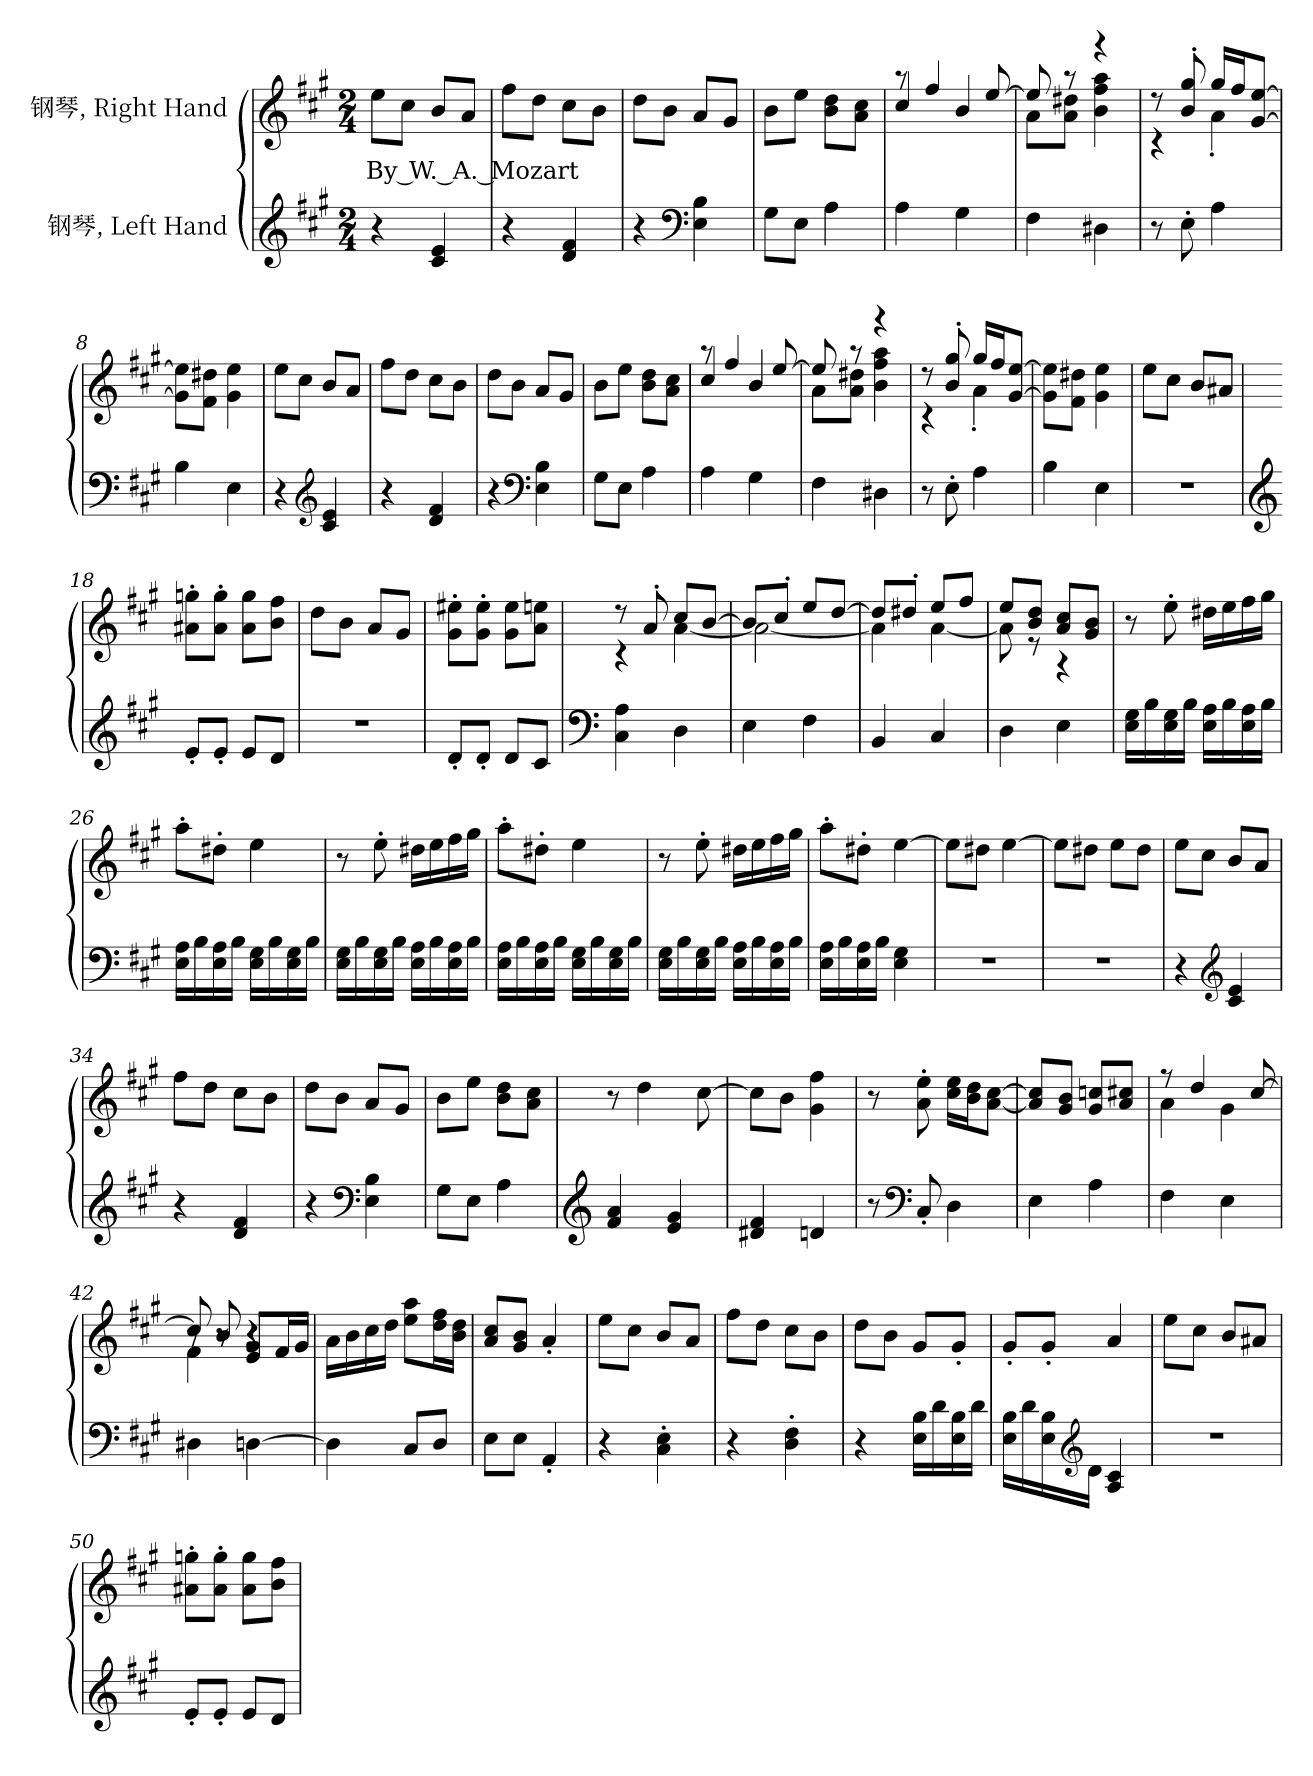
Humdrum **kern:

**kern	**kern	**text
*part2	*part1	*part1
*staff2	*staff1	*staff1
*I"钢琴, Left Hand	*I"钢琴, Right Hand	*
*clefG2	*clefG2	*
*k[f#c#g#]	*k[f#c#g#]	*
*M2/4	*M2/4	*
*MM140	*MM140	*
=1	=1	=1
4r	8ee\L	By W. A. Mozart
.	8cc#\J	.
4c#/ 4e/	8b/L	.
.	8a/J	.
=2	=2	=2
4r	8ff#\L	.
.	8dd\J	.
4d/ 4f#/	8cc#\L	.
.	8b\J	.
=3	=3	=3
4r	8dd\L	.
.	8b\J	.
*clefF4	*	*
4E\ 4B\	8a/L	.
.	8g#/J	.
=4	=4	=4
8G#\L	8b\L	.
8E\J	8ee\J	.
4A\	8b\ 8dd\L	.
.	8a\ 8cc#\J	.
=5	=5	=5
*	*^	*
4A\	8r	4cc#/	.
.	4ff#/	.	.
4G#\	.	4b/	.
.	[8ee/	.	.
!!LO:LB:g=z	!!
=6	=6	=6	=6
4F#\	8ee/]	8a\L	.
.	8r	8a\ 8dd#X\J	.
4D#X\	4r	4b\ 4ff#\ 4aa\	.
=7	=7	=7	=7
8r	8r	4r	.
8E'\	8b/' 8gg#/'	.	.
4A\	16gg#/LL	4a'\	.
.	16ff#/J	.	.
.	[8g#/ [8ee/J	.	.
*	*v	*v	*
=8	=8	=8
4B\	8g#\] 8ee\]L	.
.	8f#\ 8dd#X\J	.
4E\	4g#\ 4ee\	.
=9	=9	=9
4r	8ee\L	.
.	8cc#\J	.
*clefG2	*	*
4c#/ 4e/	8b/L	.
.	8a/J	.
=10	=10	=10
4r	8ff#\L	.
.	8dd\J	.
4d/ 4f#/	8cc#\L	.
.	8b\J	.
=11	=11	=11
4r	8dd\L	.
.	8b\J	.
*clefF4	*	*
4E\ 4B\	8a/L	.
.	8g#/J	.
=12	=12	=12
8G#\L	8b\L	.
8E\J	8ee\J	.
4A\	8b\ 8dd\L	.
.	8a\ 8cc#\J	.
!!LO:LB:g=z
=13	=13	=13
*	*^	*
4A\	8r	4cc#/	.
.	4ff#/	.	.
4G#\	.	4b/	.
.	[8ee/	.	.
=14	=14	=14	=14
4F#\	8ee/]	8a\L	.
.	8r	8a\ 8dd#X\J	.
4D#X\	4r	4b\ 4ff#\ 4aa\	.
=15	=15	=15	=15
8r	8r	4r	.
8E'\	8b/' 8gg#/'	.	.
4A\	16gg#/LL	4a'\	.
.	16ff#/J	.	.
.	[8g#/ [8ee/J	.	.
*	*v	*v	*
=16	=16	=16
4B\	8g#\] 8ee\]L	.
.	8f#\ 8dd#X\J	.
4E\	4g#\ 4ee\	.
=17	=17	=17
2r	8ee\L	.
.	8cc#\J	.
.	8b/L	.
.	8a#X/J	.
=18	=18	=18
*clefG2	*	*
8e'/L	8a#X\' 8ggn\'L	.
8e'/J	8a#\' 8gg\'J	.
8e/L	8a#\ 8gg\L	.
8d/J	8b\ 8ff#\J	.
=19	=19	=19
2r	8dd\L	.
.	8b\J	.
.	8a/L	.
.	8g#/J	.
!!LO:LB:g=z
=20	=20	=20
8d'/L	8g#\' 8ee#X\'L	.
8d'/J	8g#\' 8ee#\'J	.
8d/L	8g#\ 8ee#\L	.
8c#/J	8a\ 8een\J	.
=21	=21	=21
*clefF4	*	*
*	*^	*
4C#\ 4A\	8r	4r	.
.	8a'/	.	.
4D\	8cc#/L	[4a\	.
.	[8b/J	.	.
=22	=22	=22	=22
4E\	8b/L]	2a\_	.
.	8cc#'/J	.	.
4F#\	8ee/L	.	.
.	[8dd/J	.	.
=23	=23	=23	=23
4BB/	8dd/L]	4a\]	.
.	8dd#X'/J	.	.
4C#/	8ee/L	[4a\	.
.	8ff#/J	.	.
=24	=24	=24	=24
4D\	8ee/L	8a\]	.
.	8b/ 8dd/J	8r	.
4E\	8a/ 8cc#/L	4r	.
.	8g#/ 8b/J	.	.
*	*v	*v	*
=25	=25	=25
16E\ 16G#\LL	8r	.
16B\	.	.
16E\ 16G#\	8ee'\	.
16B\JJ	.	.
16E\ 16A\LL	16dd#X\LL	.
16B\	16ee\	.
16E\ 16A\	16ff#\	.
16B\JJ	16gg#\JJ	.
!!LO:LB:g=z
=26	=26	=26
16E\ 16A\LL	8aa'\L	.
16B\	.	.
16E\ 16A\	8dd#X'\J	.
16B\JJ	.	.
16E\ 16G#\LL	4ee\	.
16B\	.	.
16E\ 16G#\	.	.
16B\JJ	.	.
=27	=27	=27
16E\ 16G#\LL	8r	.
16B\	.	.
16E\ 16G#\	8ee'\	.
16B\JJ	.	.
16E\ 16A\LL	16dd#X\LL	.
16B\	16ee\	.
16E\ 16A\	16ff#\	.
16B\JJ	16gg#\JJ	.
=28	=28	=28
16E\ 16A\LL	8aa'\L	.
16B\	.	.
16E\ 16A\	8dd#X'\J	.
16B\JJ	.	.
16E\ 16G#\LL	4ee\	.
16B\	.	.
16E\ 16G#\	.	.
16B\JJ	.	.
=29	=29	=29
16E\ 16G#\LL	8r	.
16B\	.	.
16E\ 16G#\	8ee'\	.
16B\JJ	.	.
16E\ 16A\LL	16dd#X\LL	.
16B\	16ee\	.
16E\ 16A\	16ff#\	.
16B\JJ	16gg#\JJ	.
=30	=30	=30
16E\ 16A\LL	8aa'\L	.
16B\	.	.
16E\ 16A\	8dd#X'\J	.
16B\JJ	.	.
4E\ 4G#\	[4ee\	.
!!LO:LB:g=z
=31	=31	=31
2r	8ee\L]	.
.	8dd#X\J	.
.	[4ee\	.
=32	=32	=32
2r	8ee\L]	.
.	8dd#X\J	.
.	8ee\L	.
.	8dd#\J	.
=33	=33	=33
4r	8ee\L	.
.	8cc#\J	.
*clefG2	*	*
4c#/ 4e/	8b/L	.
.	8a/J	.
=34	=34	=34
4r	8ff#\L	.
.	8dd\J	.
4d/ 4f#/	8cc#\L	.
.	8b\J	.
=35	=35	=35
4r	8dd\L	.
.	8b\J	.
*clefF4	*	*
4E\ 4B\	8a/L	.
.	8g#/J	.
=36	=36	=36
8G#\L	8b\L	.
8E\J	8ee\J	.
4A\	8b\ 8dd\L	.
.	8a\ 8cc#\J	.
=37	=37	=37
*clefG2	*	*
4f#/ 4a/	8r	.
.	4dd\	.
4e/ 4g#/	.	.
.	[8cc#\	.
=38	=38	=38
4d#X/ 4f#/	8cc#\L]	.
.	8b\J	.
4dn/	4g#\ 4ff#\	.
!!LO:PB:g=z
=39	=39	=39
8r	8r	.
*clefF4	*	*
8C#'/	8a\' 8ee\'	.
4D\	16cc#\ 16ee\LL	.
.	16b\ 16dd\J	.
.	[8a\ [8cc#\J	.
=40	=40	=40
4E\	8a/] 8cc#/]L	.
.	8g#/ 8b/J	.
4A\	8g#/ 8ccn/L	.
.	8a/ 8cc#X/J	.
=41	=41	=41
*	*^	*
4F#\	8r	4a\	.
.	4dd/	.	.
4E\	.	4g#\	.
.	[8cc#/	.	.
=42	=42	=42	=42
*	*	*^	*
4D#X\	8cc#/]	4f#\	8r	.
.	8r	.	8b/	.
[4Dn\	4r	4r	8e/ 8g#/L	.
.	.	.	16f#/L	.
.	.	.	16g#/JJ	.
*	*v	*v	*v	*
=43	=43	=43
4D\]	16a\LL	.
.	16b\	.
.	16cc#\	.
.	16dd\JJ	.
8C#/L	8ee\ 8aa\L	.
8D/J	16dd\ 16ff#\L	.
.	16b\ 16dd\JJ	.
=44	=44	=44
8E\L	8a/ 8cc#/L	.
8E\J	8g#/ 8b/J	.
4AA'/	4a'/	.
!!LO:LB:g=z
=45	=45	=45
4r	8ee\L	.
.	8cc#\J	.
4C#\' 4E\'	8b/L	.
.	8a/J	.
=46	=46	=46
4r	8ff#\L	.
.	8dd\J	.
4D\' 4F#\'	8cc#\L	.
.	8b\J	.
=47	=47	=47
4r	8dd\L	.
.	8b\J	.
16E\ 16B\LL	8g#/L	.
16d\	.	.
16E\ 16B\	8g#'/J	.
16d\JJ	.	.
=48	=48	=48
16E\ 16B\LL	8g#'/L	.
16d\	.	.
16E\ 16B\	8g#'/J	.
*clefG2	*	*
16d\JJ	.	.
4A/ 4c#/	4a/	.
=49	=49	=49
2r	8ee\L	.
.	8cc#\J	.
.	8b/L	.
.	8a#X/J	.
=50	=50	=50
8e'/L	8a#X\' 8ggn\'L	.
8e'/J	8a#\' 8gg\'J	.
8e/L	8a#\ 8gg\L	.
8d/J	8b\ 8ff#\J	.
=	=	=
*-	*-	*-
